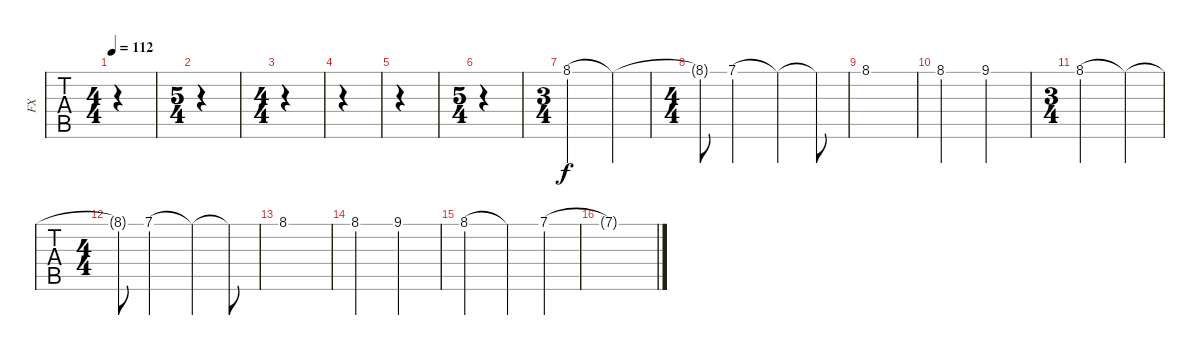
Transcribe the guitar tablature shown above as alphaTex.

\track ("FX" "FX") {instrument stringensemble1}
\staff {tabs}
\tuning (Db4 Ab3 E3 B2 Gb2 B1) {hide}
\ts (4 4)
\tempo 112
\clef g2
\ks c
|
\ts (5 4)
|
\ts (4 4)
|
|
|
\ts (5 4)
|
\ts (3 4)
8.1.2 8.1{t}.4 |
\ts (4 4)
8.1{t}.8 7.1.2 7.1{t}.4 7.1{t}.8 |
8.1.1 |
8.1.2 9.1.2 |
\ts (3 4)
8.1.2 8.1{t}.4 |
\ts (4 4)
8.1{t}.8 7.1.2 7.1{t}.4 7.1{t}.8 |
8.1.1 |
8.1.2 9.1.2 |
8.1.2 8.1{t}.4 7.1.4 |
7.1{t}.1
